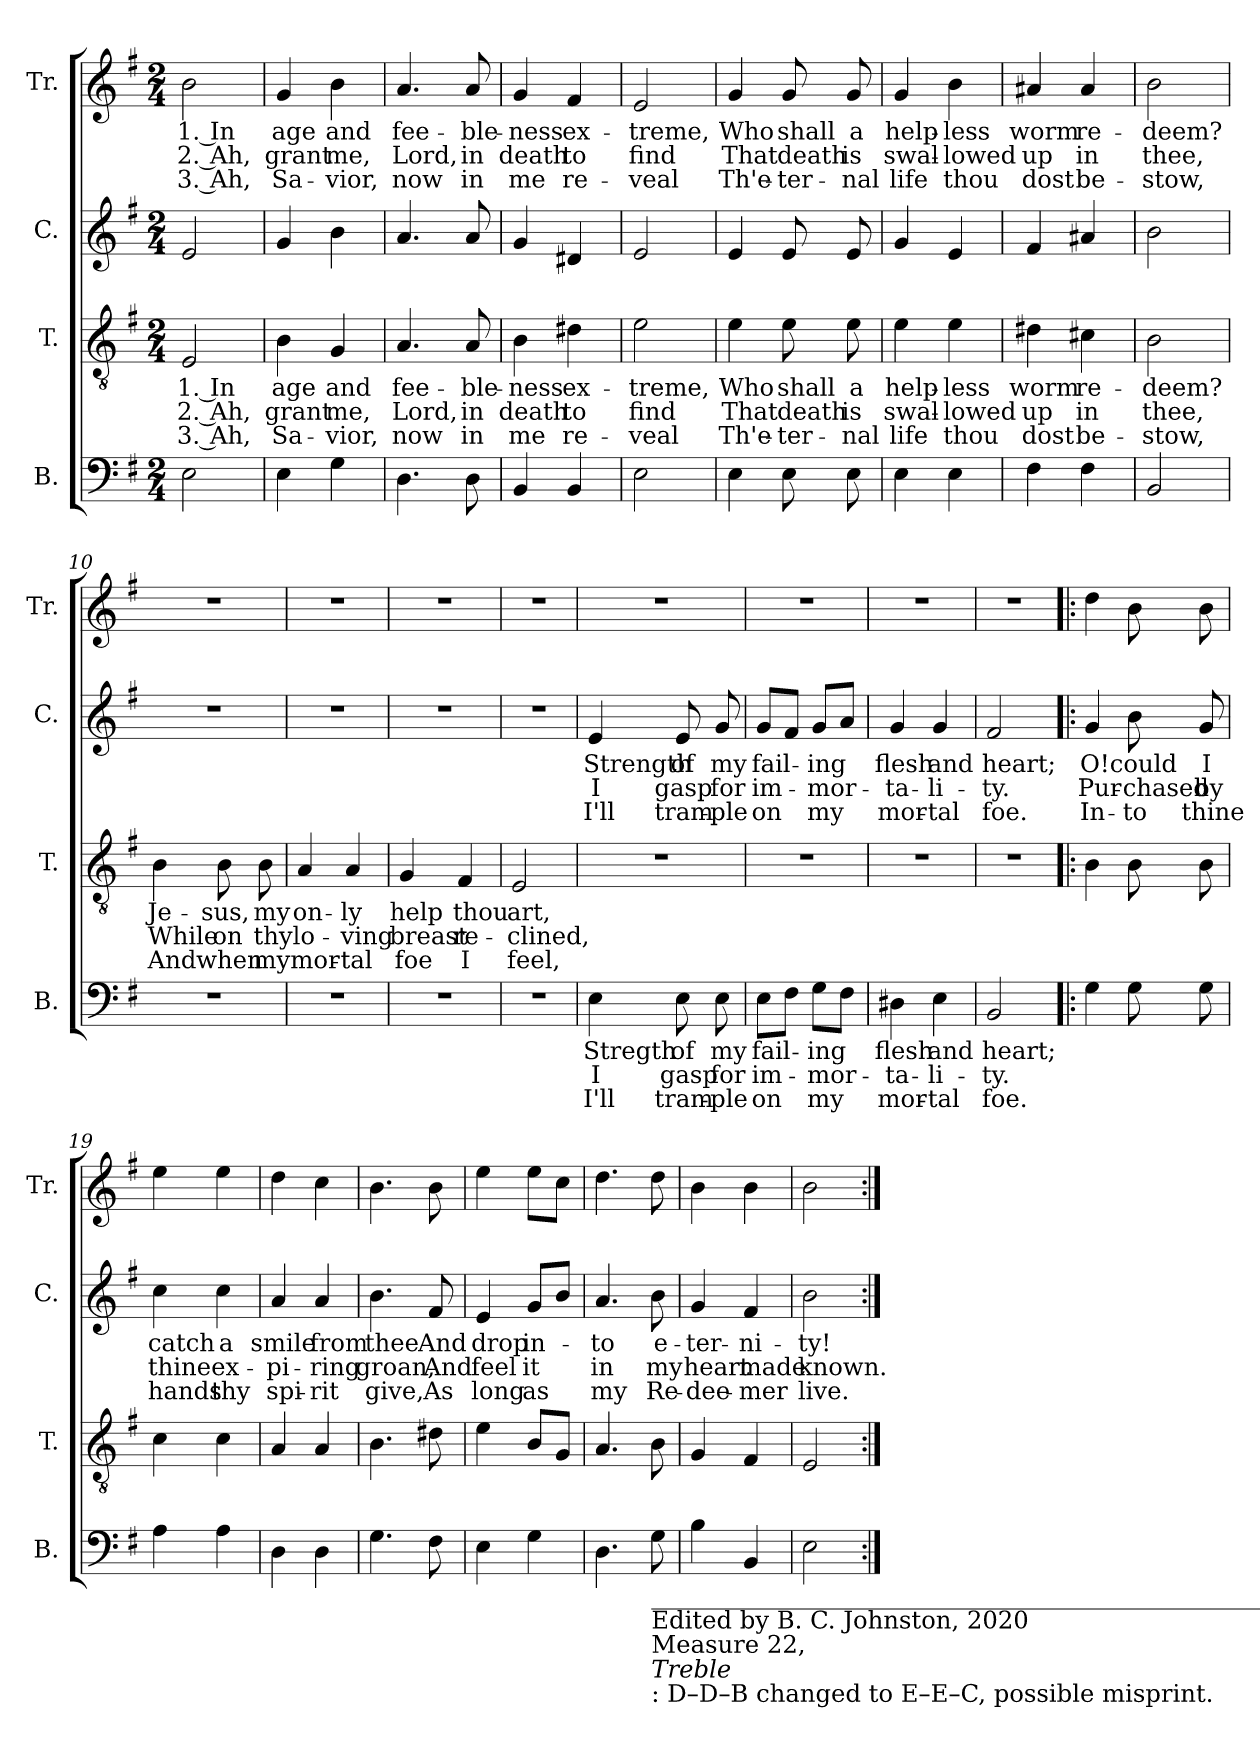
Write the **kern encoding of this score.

**kern	**text	**text	**text	**kern	**text	**text	**text	**kern	**text	**text	**text	**kern	**text	**text	**text
*part4	*part4	*part4	*part4	*part3	*part3	*part3	*part3	*part2	*part2	*part2	*part2	*part1	*part1	*part1	*part1
*staff4	*staff4	*staff4	*staff4	*staff3	*staff3	*staff3	*staff3	*staff2	*staff2	*staff2	*staff2	*staff1	*staff1	*staff1	*staff1
*I"B.	*	*	*	*I"T.	*	*	*	*I"C.	*	*	*	*I"Tr.	*	*	*
*I'B.	*	*	*	*I'T.	*	*	*	*I'C.	*	*	*	*I'Tr.	*	*	*
*clefF4	*	*	*	*clefGv2	*	*	*	*clefG2	*	*	*	*clefG2	*	*	*
*k[f#]	*	*	*	*k[f#]	*	*	*	*k[f#]	*	*	*	*k[f#]	*	*	*
*M2/4	*	*	*	*M2/4	*	*	*	*M2/4	*	*	*	*M2/4	*	*	*
*MM105	*	*	*	*MM105	*	*	*	*MM105	*	*	*	*MM105	*	*	*
=1	=1	=1	=1	=1	=1	=1	=1	=1	=1	=1	=1	=1	=1	=1	=1
!	!	!	!	!	!LO:LY:b	!LO:LY:b	!LO:LY:b	!	!	!	!	!	!LO:LY:b	!LO:LY:b	!LO:LY:b
2E\	.	.	.	2E/	1. In	2. Ah,	3. Ah,	2e/	.	.	.	2b\	1. In	2. Ah,	3. Ah,
=2	=2	=2	=2	=2	=2	=2	=2	=2	=2	=2	=2	=2	=2	=2	=2
!	!	!	!	!	!LO:LY:b	!LO:LY:b	!LO:LY:b	!	!	!	!	!	!LO:LY:b	!LO:LY:b	!LO:LY:b
4E\	.	.	.	4B\	age	grant	Sa-	4g/	.	.	.	4g/	age	grant	Sa-
!	!	!	!	!	!LO:LY:b	!LO:LY:b	!LO:LY:b	!	!	!	!	!	!LO:LY:b	!LO:LY:b	!LO:LY:b
4G\	.	.	.	4G/	and	me,	-vior,	4b\	.	.	.	4b\	and	me,	-vior,
=3	=3	=3	=3	=3	=3	=3	=3	=3	=3	=3	=3	=3	=3	=3	=3
!	!	!	!	!	!LO:LY:b	!LO:LY:b	!LO:LY:b	!	!	!	!	!	!LO:LY:b	!LO:LY:b	!LO:LY:b
4.D\	.	.	.	4.A/	fee-	Lord,	now	4.a/	.	.	.	4.a/	fee-	Lord,	now
!	!	!	!	!	!LO:LY:b	!LO:LY:b	!LO:LY:b	!	!	!	!	!	!LO:LY:b	!LO:LY:b	!LO:LY:b
8D\	.	.	.	8A/	-ble-	in	in	8a/	.	.	.	8a/	-ble-	in	in
=4	=4	=4	=4	=4	=4	=4	=4	=4	=4	=4	=4	=4	=4	=4	=4
!	!	!	!	!	!LO:LY:b	!LO:LY:b	!LO:LY:b	!	!	!	!	!	!LO:LY:b	!LO:LY:b	!LO:LY:b
4BB/	.	.	.	4B\	-ness	death	me	4g/	.	.	.	4g/	-ness	death	me
!	!	!	!	!	!LO:LY:b	!LO:LY:b	!LO:LY:b	!	!	!	!	!	!LO:LY:b	!LO:LY:b	!LO:LY:b
4BB/	.	.	.	4d#X\	ex-	to	re-	4d#X/	.	.	.	4f#/	ex-	to	re-
=5	=5	=5	=5	=5	=5	=5	=5	=5	=5	=5	=5	=5	=5	=5	=5
!	!	!	!	!	!LO:LY:b	!LO:LY:b	!LO:LY:b	!	!	!	!	!	!LO:LY:b	!LO:LY:b	!LO:LY:b
2E\	.	.	.	2e\	-treme,	find	-veal	2e/	.	.	.	2e/	-treme,	find	-veal
=6	=6	=6	=6	=6	=6	=6	=6	=6	=6	=6	=6	=6	=6	=6	=6
!	!	!	!	!	!LO:LY:b	!LO:LY:b	!LO:LY:b	!	!	!	!	!	!LO:LY:b	!LO:LY:b	!LO:LY:b
4E\	.	.	.	4e\	Who	That	Th'e-	4e/	.	.	.	4g/	Who	That	Th'e-
!	!	!	!	!	!LO:LY:b	!LO:LY:b	!LO:LY:b	!	!	!	!	!	!LO:LY:b	!LO:LY:b	!LO:LY:b
8E\	.	.	.	8e\	shall	death	-ter-	8e/	.	.	.	8g/	shall	death	-ter-
!	!	!	!	!	!LO:LY:b	!LO:LY:b	!LO:LY:b	!	!	!	!	!	!LO:LY:b	!LO:LY:b	!LO:LY:b
8E\	.	.	.	8e\	a	is	-nal	8e/	.	.	.	8g/	a	is	-nal
=7	=7	=7	=7	=7	=7	=7	=7	=7	=7	=7	=7	=7	=7	=7	=7
!	!	!	!	!	!LO:LY:b	!LO:LY:b	!LO:LY:b	!	!	!	!	!	!LO:LY:b	!LO:LY:b	!LO:LY:b
4E\	.	.	.	4e\	help-	swal-	life	4g/	.	.	.	4g/	help-	swal-	life
!	!	!	!	!	!LO:LY:b	!LO:LY:b	!LO:LY:b	!	!	!	!	!	!LO:LY:b	!LO:LY:b	!LO:LY:b
4E\	.	.	.	4e\	-less	-lowed	thou	4e/	.	.	.	4b\	-less	-lowed	thou
=8	=8	=8	=8	=8	=8	=8	=8	=8	=8	=8	=8	=8	=8	=8	=8
!	!	!	!	!	!LO:LY:b	!LO:LY:b	!LO:LY:b	!	!	!	!	!	!LO:LY:b	!LO:LY:b	!LO:LY:b
4F#\	.	.	.	4d#X\	worm	up	dost	4f#/	.	.	.	4a#X/	worm	up	dost
!	!	!	!	!	!LO:LY:b	!LO:LY:b	!LO:LY:b	!	!	!	!	!	!LO:LY:b	!LO:LY:b	!LO:LY:b
4F#\	.	.	.	4c#X\	re-	in	be-	4a#X/	.	.	.	4a#/	re-	in	be-
=9	=9	=9	=9	=9	=9	=9	=9	=9	=9	=9	=9	=9	=9	=9	=9
!	!	!	!	!	!LO:LY:b	!LO:LY:b	!LO:LY:b	!	!	!	!	!	!LO:LY:b	!LO:LY:b	!LO:LY:b
2BB/	.	.	.	2B\	-deem?	thee,	-stow,	2b\	.	.	.	2b\	-deem?	thee,	-stow,
=10	=10	=10	=10	=10	=10	=10	=10	=10	=10	=10	=10	=10	=10	=10	=10
!	!	!	!	!	!LO:LY:b	!LO:LY:b	!LO:LY:b	!	!	!	!	!	!	!	!
2r	.	.	.	4B\	Je-	While	And	2r	.	.	.	2r	.	.	.
!	!	!	!	!	!LO:LY:b	!LO:LY:b	!LO:LY:b	!	!	!	!	!	!	!	!
.	.	.	.	8B\	-sus,	on	when	.	.	.	.	.	.	.	.
!	!	!	!	!	!LO:LY:b	!LO:LY:b	!LO:LY:b	!	!	!	!	!	!	!	!
.	.	.	.	8B\	my	thy	my	.	.	.	.	.	.	.	.
=11	=11	=11	=11	=11	=11	=11	=11	=11	=11	=11	=11	=11	=11	=11	=11
!	!	!	!	!	!LO:LY:b	!LO:LY:b	!LO:LY:b	!	!	!	!	!	!	!	!
2r	.	.	.	4A/	on-	lo-	mor-	2r	.	.	.	2r	.	.	.
!	!	!	!	!	!LO:LY:b	!LO:LY:b	!LO:LY:b	!	!	!	!	!	!	!	!
.	.	.	.	4A/	-ly	-ving	-tal	.	.	.	.	.	.	.	.
=12	=12	=12	=12	=12	=12	=12	=12	=12	=12	=12	=12	=12	=12	=12	=12
!	!	!	!	!	!LO:LY:b	!LO:LY:b	!LO:LY:b	!	!	!	!	!	!	!	!
2r	.	.	.	4G/	help	breast	foe	2r	.	.	.	2r	.	.	.
!	!	!	!	!	!LO:LY:b	!LO:LY:b	!LO:LY:b	!	!	!	!	!	!	!	!
.	.	.	.	4F#/	thou	re-	I	.	.	.	.	.	.	.	.
=13	=13	=13	=13	=13	=13	=13	=13	=13	=13	=13	=13	=13	=13	=13	=13
!	!	!	!	!	!LO:LY:b	!LO:LY:b	!LO:LY:b	!	!	!	!	!	!	!	!
2r	.	.	.	2E/	art,	-clined,	feel,	2r	.	.	.	2r	.	.	.
!!LO:LB:g=z
=14	=14	=14	=14	=14	=14	=14	=14	=14	=14	=14	=14	=14	=14	=14	=14
!	!LO:LY:b	!LO:LY:b	!LO:LY:b	!	!	!	!	!	!LO:LY:b	!LO:LY:b	!LO:LY:b	!	!	!	!
4E\	Stregth	I	I'll	2r	.	.	.	4e/	Strength	I	I'll	2r	.	.	.
!	!LO:LY:b	!LO:LY:b	!LO:LY:b	!	!	!	!	!	!LO:LY:b	!LO:LY:b	!LO:LY:b	!	!	!	!
8E\	of	gasp	tram-	.	.	.	.	8e/	of	gasp	tram-	.	.	.	.
!	!LO:LY:b	!LO:LY:b	!LO:LY:b	!	!	!	!	!	!LO:LY:b	!LO:LY:b	!LO:LY:b	!	!	!	!
8E\	my	for	-ple	.	.	.	.	8g/	my	for	-ple	.	.	.	.
=15	=15	=15	=15	=15	=15	=15	=15	=15	=15	=15	=15	=15	=15	=15	=15
!	!LO:LY:b	!LO:LY:b	!LO:LY:b	!	!	!	!	!	!LO:LY:b	!LO:LY:b	!LO:LY:b	!	!	!	!
8E\L	fail-	im-	on	2r	.	.	.	8g/L	fail-	im-	on	2r	.	.	.
8F#\J	.	.	.	.	.	.	.	8f#/J	.	.	.	.	.	.	.
!	!LO:LY:b	!LO:LY:b	!LO:LY:b	!	!	!	!	!	!LO:LY:b	!LO:LY:b	!LO:LY:b	!	!	!	!
8G\L	-ing	-mor-	my	.	.	.	.	8g/L	-ing	-mor-	my	.	.	.	.
8F#\J	.	.	.	.	.	.	.	8a/J	.	.	.	.	.	.	.
=16	=16	=16	=16	=16	=16	=16	=16	=16	=16	=16	=16	=16	=16	=16	=16
!	!LO:LY:b	!LO:LY:b	!LO:LY:b	!	!	!	!	!	!LO:LY:b	!LO:LY:b	!LO:LY:b	!	!	!	!
4D#X\	flesh	-ta-	mor-	2r	.	.	.	4g/	flesh	-ta-	mor-	2r	.	.	.
!	!LO:LY:b	!LO:LY:b	!LO:LY:b	!	!	!	!	!	!LO:LY:b	!LO:LY:b	!LO:LY:b	!	!	!	!
4E\	and	-li-	-tal	.	.	.	.	4g/	and	-li-	-tal	.	.	.	.
=17	=17	=17	=17	=17	=17	=17	=17	=17	=17	=17	=17	=17	=17	=17	=17
!	!LO:LY:b	!LO:LY:b	!LO:LY:b	!	!	!	!	!	!LO:LY:b	!LO:LY:b	!LO:LY:b	!	!	!	!
2BB/	heart;	-ty.	foe.	2r	.	.	.	2f#/	heart;	-ty.	foe.	2r	.	.	.
=18!|:	=18!|:	=18!|:	=18!|:	=18!|:	=18!|:	=18!|:	=18!|:	=18!|:	=18!|:	=18!|:	=18!|:	=18!|:	=18!|:	=18!|:	=18!|:
!	!	!	!	!	!	!	!	!	!LO:LY:b	!LO:LY:b	!LO:LY:b	!	!	!	!
4G\	.	.	.	4B\	.	.	.	4g/	O!	Pur-	In-	4dd\	.	.	.
!	!	!	!	!	!	!	!	!	!LO:LY:b	!LO:LY:b	!LO:LY:b	!	!	!	!
8G\	.	.	.	8B\	.	.	.	8b\	could	-chased	-to	8b\	.	.	.
!	!	!	!	!	!	!	!	!	!LO:LY:b	!LO:LY:b	!LO:LY:b	!	!	!	!
8G\	.	.	.	8B\	.	.	.	8g/	I	by	thine	8b\	.	.	.
=19	=19	=19	=19	=19	=19	=19	=19	=19	=19	=19	=19	=19	=19	=19	=19
!	!	!	!	!	!	!	!	!	!LO:LY:b	!LO:LY:b	!LO:LY:b	!	!	!	!
4A\	.	.	.	4c\	.	.	.	4cc\	catch	thine	hands	4ee\	.	.	.
!	!	!	!	!	!	!	!	!	!LO:LY:b	!LO:LY:b	!LO:LY:b	!	!	!	!
4A\	.	.	.	4c\	.	.	.	4cc\	a	ex-	thy	4ee\	.	.	.
=20	=20	=20	=20	=20	=20	=20	=20	=20	=20	=20	=20	=20	=20	=20	=20
!	!	!	!	!	!	!	!	!	!LO:LY:b	!LO:LY:b	!LO:LY:b	!	!	!	!
4D\	.	.	.	4A/	.	.	.	4a/	smile	-pi-	spi-	4dd\	.	.	.
!	!	!	!	!	!	!	!	!	!LO:LY:b	!LO:LY:b	!LO:LY:b	!	!	!	!
4D\	.	.	.	4A/	.	.	.	4a/	from	-ring	-rit	4cc\	.	.	.
=21	=21	=21	=21	=21	=21	=21	=21	=21	=21	=21	=21	=21	=21	=21	=21
!	!	!	!	!	!	!	!	!	!LO:LY:b	!LO:LY:b	!LO:LY:b	!	!	!	!
4.G\	.	.	.	4.B\	.	.	.	4.b\	thee	groan,	give,	4.b\	.	.	.
!	!	!	!	!	!	!	!	!	!LO:LY:b	!LO:LY:b	!LO:LY:b	!	!	!	!
8F#\	.	.	.	8d#X\	.	.	.	8f#/	And	And	As	8b\	.	.	.
=22	=22	=22	=22	=22	=22	=22	=22	=22	=22	=22	=22	=22	=22	=22	=22
!	!	!	!	!	!	!	!	!	!LO:LY:b	!LO:LY:b	!LO:LY:b	!	!	!	!
4E\	.	.	.	4e\	.	.	.	4e/	drop	feel	long	4ee\	.	.	.
!	!	!	!	!	!	!	!	!	!LO:LY:b	!LO:LY:b	!LO:LY:b	!	!	!	!
4G\	.	.	.	8B/L	.	.	.	8g/L	in-	it	as	8ee\L	.	.	.
.	.	.	.	8G/J	.	.	.	8b/J	.	.	.	8cc\J	.	.	.
=23	=23	=23	=23	=23	=23	=23	=23	=23	=23	=23	=23	=23	=23	=23	=23
!	!	!	!	!	!	!	!	!	!LO:LY:b	!LO:LY:b	!LO:LY:b	!	!	!	!
4.D\	.	.	.	4.A/	.	.	.	4.a/	-to	in	my	4.dd\	.	.	.
!LO:TX:b:t=______________________________________________________	!	!	!	!	!	!	!	!	!	!	!	!	!	!	!
!LO:TX:b:t=Edited by B. C. Johnston, 2020	!	!	!	!	!	!	!	!	!	!	!	!	!	!	!
!LO:TX:b:t=Measure 22,	!	!	!	!	!	!	!	!	!	!	!	!	!	!	!
!LO:TX:b:i:t=Treble	!	!	!	!	!	!	!	!	!	!	!	!	!	!	!
!LO:TX:b:t=&colon; D–D–B changed to E–E–C, possible misprint.	!	!	!	!	!	!	!	!	!	!	!	!	!	!	!
!	!	!	!	!	!	!	!	!	!LO:LY:b	!LO:LY:b	!LO:LY:b	!	!	!	!
8G\	.	.	.	8B\	.	.	.	8b\	e-	my	Re-	8dd\	.	.	.
=24	=24	=24	=24	=24	=24	=24	=24	=24	=24	=24	=24	=24	=24	=24	=24
!	!	!	!	!	!	!	!	!	!LO:LY:b	!LO:LY:b	!LO:LY:b	!	!	!	!
4B\	.	.	.	4G/	.	.	.	4g/	-ter-	heart	-dee-	4b\	.	.	.
!	!	!	!	!	!	!	!	!	!LO:LY:b	!LO:LY:b	!LO:LY:b	!	!	!	!
4BB/	.	.	.	4F#/	.	.	.	4f#/	-ni-	made	-mer	4b\	.	.	.
=25	=25	=25	=25	=25	=25	=25	=25	=25	=25	=25	=25	=25	=25	=25	=25
!	!	!	!	!	!	!	!	!	!LO:LY:b	!LO:LY:b	!LO:LY:b	!	!	!	!
2E\	.	.	.	2E/	.	.	.	2b\	-ty!	known.	live.	2b\	.	.	.
=:|!	=:|!	=:|!	=:|!	=:|!	=:|!	=:|!	=:|!	=:|!	=:|!	=:|!	=:|!	=:|!	=:|!	=:|!	=:|!
*-	*-	*-	*-	*-	*-	*-	*-	*-	*-	*-	*-	*-	*-	*-	*-
